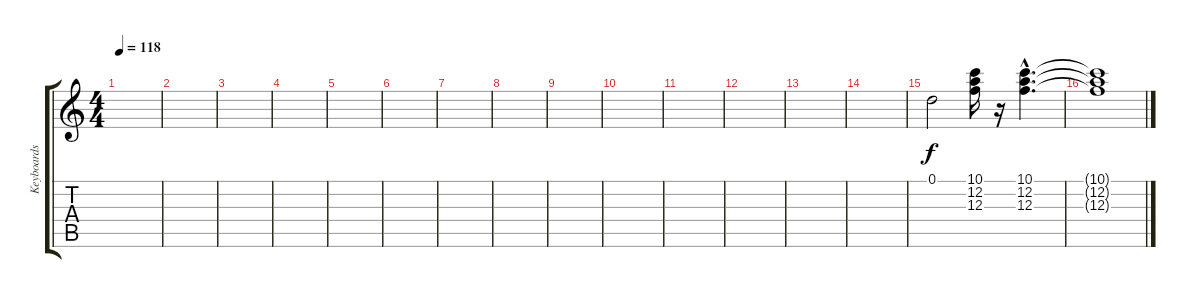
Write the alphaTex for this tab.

\track ("Keyboards III" "Keyboards ") {instrument overdrivenguitar}
\staff {score tabs}
\tuning (D4 A3 F3 C3 G2 C2) {hide}
\ts (4 4)
\tempo 118
\clef g2
\ks c
|
|
|
|
|
|
|
|
|
|
|
|
|
|
0.1.2{dy f} (10.1 12.2 12.3).16{volume 12 instrument overdrivenguitar} r.16 (10.1{hac} 12.2{hac} 12.3{hac}).4{d volume 0} |
(10.1{t} 12.2{t} 12.3{t}).1
